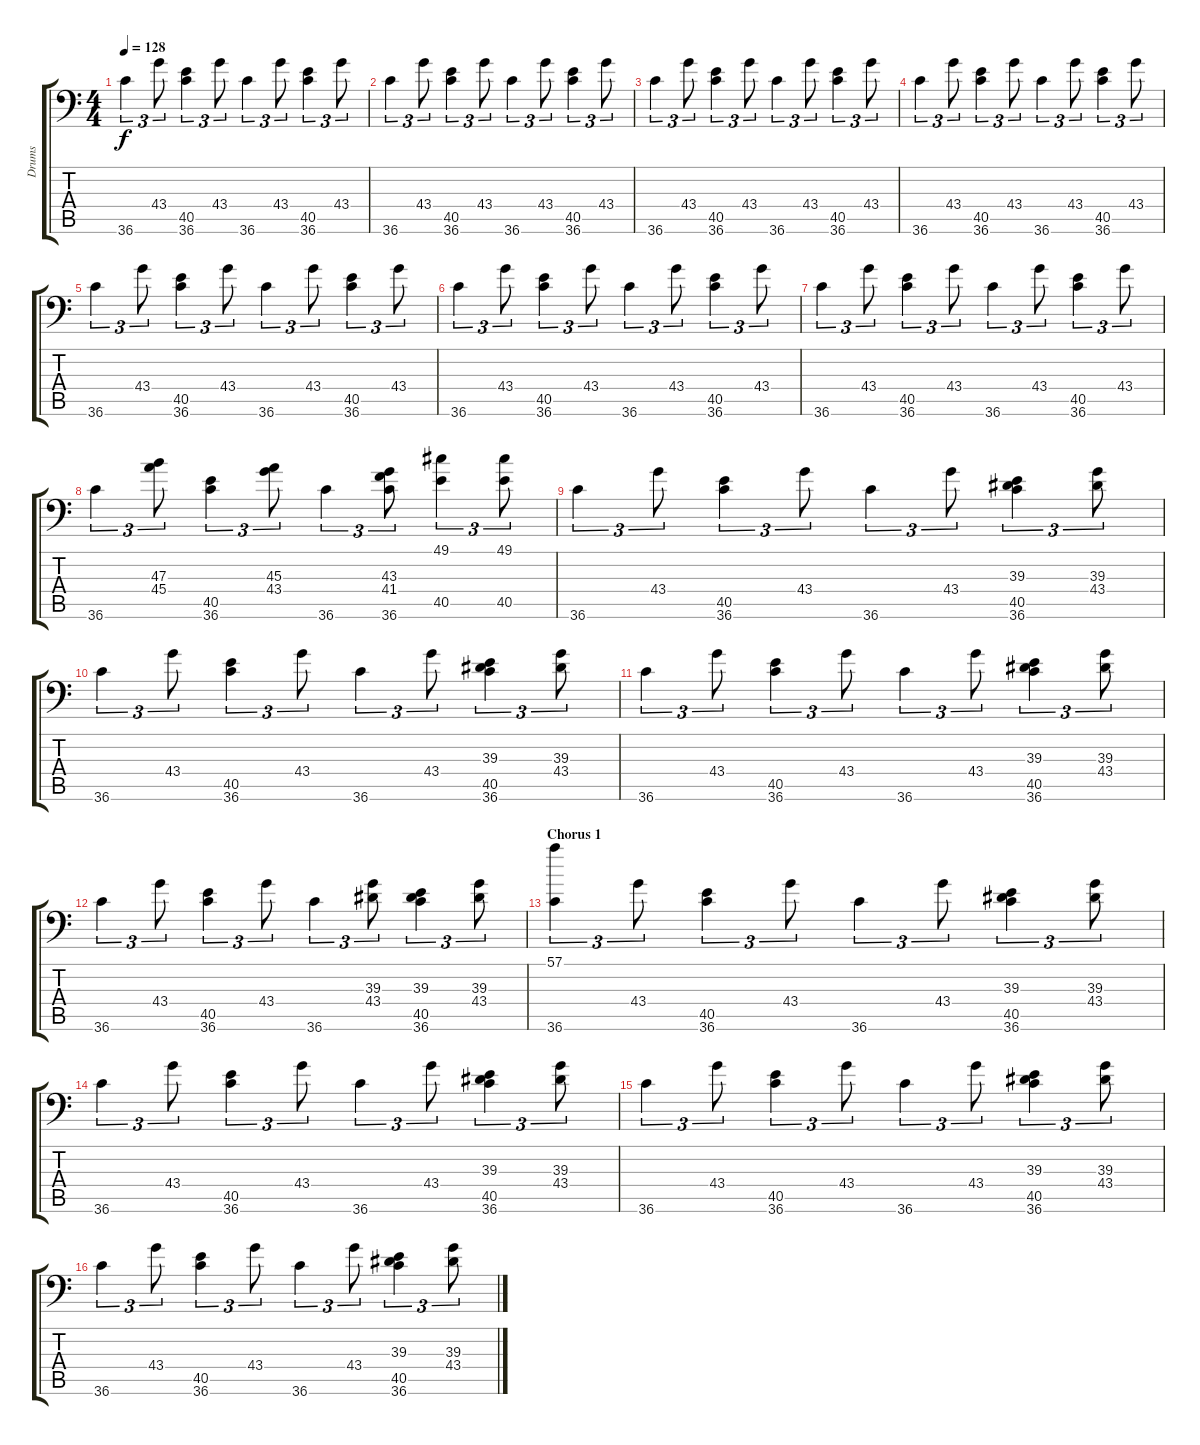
\track ("Drums" "Drums") {instrument acousticgrandpiano}
\staff {score tabs}
\tuning (C-1 C-1 C-1 C-1 C-1 C-1) {hide}
\ts (4 4)
\tempo 128
\clef f4
\ks c
36.6.4{tu (3 2) dy f} 43.4.8{tu (3 2)} (40.5 36.6).4{tu (3 2)} 43.4.8{tu (3 2)} 36.6.4{tu (3 2)} 43.4.8{tu (3 2)} (40.5 36.6).4{tu (3 2)} 43.4.8{tu (3 2)} |
36.6.4{tu (3 2)} 43.4.8{tu (3 2)} (40.5 36.6).4{tu (3 2)} 43.4.8{tu (3 2)} 36.6.4{tu (3 2)} 43.4.8{tu (3 2)} (40.5 36.6).4{tu (3 2)} 43.4.8{tu (3 2)} |
36.6.4{tu (3 2)} 43.4.8{tu (3 2)} (40.5 36.6).4{tu (3 2)} 43.4.8{tu (3 2)} 36.6.4{tu (3 2)} 43.4.8{tu (3 2)} (40.5 36.6).4{tu (3 2)} 43.4.8{tu (3 2)} |
36.6.4{tu (3 2)} 43.4.8{tu (3 2)} (40.5 36.6).4{tu (3 2)} 43.4.8{tu (3 2)} 36.6.4{tu (3 2)} 43.4.8{tu (3 2)} (40.5 36.6).4{tu (3 2)} 43.4.8{tu (3 2)} |
36.6.4{tu (3 2)} 43.4.8{tu (3 2)} (40.5 36.6).4{tu (3 2)} 43.4.8{tu (3 2)} 36.6.4{tu (3 2)} 43.4.8{tu (3 2)} (40.5 36.6).4{tu (3 2)} 43.4.8{tu (3 2)} |
36.6.4{tu (3 2)} 43.4.8{tu (3 2)} (40.5 36.6).4{tu (3 2)} 43.4.8{tu (3 2)} 36.6.4{tu (3 2)} 43.4.8{tu (3 2)} (40.5 36.6).4{tu (3 2)} 43.4.8{tu (3 2)} |
36.6.4{tu (3 2)} 43.4.8{tu (3 2)} (40.5 36.6).4{tu (3 2)} 43.4.8{tu (3 2)} 36.6.4{tu (3 2)} 43.4.8{tu (3 2)} (40.5 36.6).4{tu (3 2)} 43.4.8{tu (3 2)} |
36.6.4{tu (3 2)} (47.3 45.4).8{tu (3 2)} (40.5 36.6).4{tu (3 2)} (45.3 43.4).8{tu (3 2)} 36.6.4{tu (3 2)} (43.3 41.4 36.6).8{tu (3 2)} (49.1 40.5).4{tu (3 2)} (49.1 40.5).8{tu (3 2)} |
36.6.4{tu (3 2)} 43.4.8{tu (3 2)} (40.5 36.6).4{tu (3 2)} 43.4.8{tu (3 2)} 36.6.4{tu (3 2)} 43.4.8{tu (3 2)} (39.3 40.5 36.6).4{tu (3 2)} (39.3 43.4).8{tu (3 2)} |
36.6.4{tu (3 2)} 43.4.8{tu (3 2)} (40.5 36.6).4{tu (3 2)} 43.4.8{tu (3 2)} 36.6.4{tu (3 2)} 43.4.8{tu (3 2)} (39.3 40.5 36.6).4{tu (3 2)} (39.3 43.4).8{tu (3 2)} |
36.6.4{tu (3 2)} 43.4.8{tu (3 2)} (40.5 36.6).4{tu (3 2)} 43.4.8{tu (3 2)} 36.6.4{tu (3 2)} 43.4.8{tu (3 2)} (39.3 40.5 36.6).4{tu (3 2)} (39.3 43.4).8{tu (3 2)} |
36.6.4{tu (3 2)} 43.4.8{tu (3 2)} (40.5 36.6).4{tu (3 2)} 43.4.8{tu (3 2)} 36.6.4{tu (3 2)} (39.3 43.4).8{tu (3 2)} (39.3 40.5 36.6).4{tu (3 2)} (39.3 43.4).8{tu (3 2)} |
\section ("" "Chorus 1")
(57.1 36.6).4{tu (3 2)} 43.4.8{tu (3 2)} (40.5 36.6).4{tu (3 2)} 43.4.8{tu (3 2)} 36.6.4{tu (3 2)} 43.4.8{tu (3 2)} (39.3 40.5 36.6).4{tu (3 2)} (39.3 43.4).8{tu (3 2)} |
36.6.4{tu (3 2)} 43.4.8{tu (3 2)} (40.5 36.6).4{tu (3 2)} 43.4.8{tu (3 2)} 36.6.4{tu (3 2)} 43.4.8{tu (3 2)} (39.3 40.5 36.6).4{tu (3 2)} (39.3 43.4).8{tu (3 2)} |
36.6.4{tu (3 2)} 43.4.8{tu (3 2)} (40.5 36.6).4{tu (3 2)} 43.4.8{tu (3 2)} 36.6.4{tu (3 2)} 43.4.8{tu (3 2)} (39.3 40.5 36.6).4{tu (3 2)} (39.3 43.4).8{tu (3 2)} |
36.6.4{tu (3 2)} 43.4.8{tu (3 2)} (40.5 36.6).4{tu (3 2)} 43.4.8{tu (3 2)} 36.6.4{tu (3 2)} 43.4.8{tu (3 2)} (39.3 40.5 36.6).4{tu (3 2)} (39.3 43.4).8{tu (3 2)}
